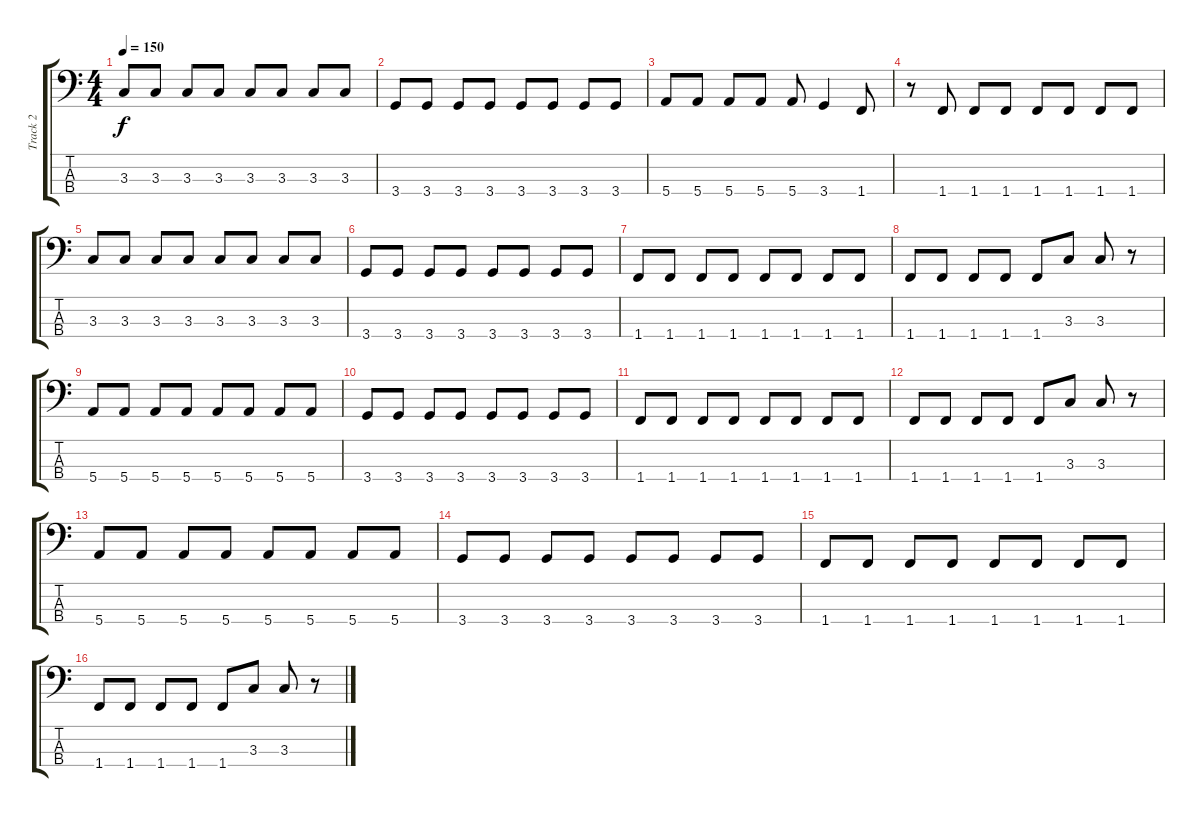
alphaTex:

\track ("Track 2" "Track 2") {instrument electricbassfinger}
\staff {score tabs}
\tuning (G2 D2 A1 E1) {hide}
\ts (4 4)
\tempo 150
\clef f4
\ks c
3.3.8{dy f} 3.3.8 3.3.8 3.3.8 3.3.8 3.3.8 3.3.8 3.3.8 |
3.4.8 3.4.8 3.4.8 3.4.8 3.4.8 3.4.8 3.4.8 3.4.8 |
5.4.8 5.4.8 5.4.8 5.4.8 5.4.8 3.4.4 1.4.8 |
r.8 1.4.8 1.4.8 1.4.8 1.4.8 1.4.8 1.4.8 1.4.8 |
3.3.8 3.3.8 3.3.8 3.3.8 3.3.8 3.3.8 3.3.8 3.3.8 |
3.4.8 3.4.8 3.4.8 3.4.8 3.4.8 3.4.8 3.4.8 3.4.8 |
1.4.8 1.4.8 1.4.8 1.4.8 1.4.8 1.4.8 1.4.8 1.4.8 |
1.4.8 1.4.8 1.4.8 1.4.8 1.4.8 3.3.8 3.3.8 r.8 |
5.4.8 5.4.8 5.4.8 5.4.8 5.4.8 5.4.8 5.4.8 5.4.8 |
3.4.8 3.4.8 3.4.8 3.4.8 3.4.8 3.4.8 3.4.8 3.4.8 |
1.4.8 1.4.8 1.4.8 1.4.8 1.4.8 1.4.8 1.4.8 1.4.8 |
1.4.8 1.4.8 1.4.8 1.4.8 1.4.8 3.3.8 3.3.8 r.8 |
5.4.8 5.4.8 5.4.8 5.4.8 5.4.8 5.4.8 5.4.8 5.4.8 |
3.4.8 3.4.8 3.4.8 3.4.8 3.4.8 3.4.8 3.4.8 3.4.8 |
1.4.8 1.4.8 1.4.8 1.4.8 1.4.8 1.4.8 1.4.8 1.4.8 |
1.4.8 1.4.8 1.4.8 1.4.8 1.4.8 3.3.8 3.3.8 r.8
